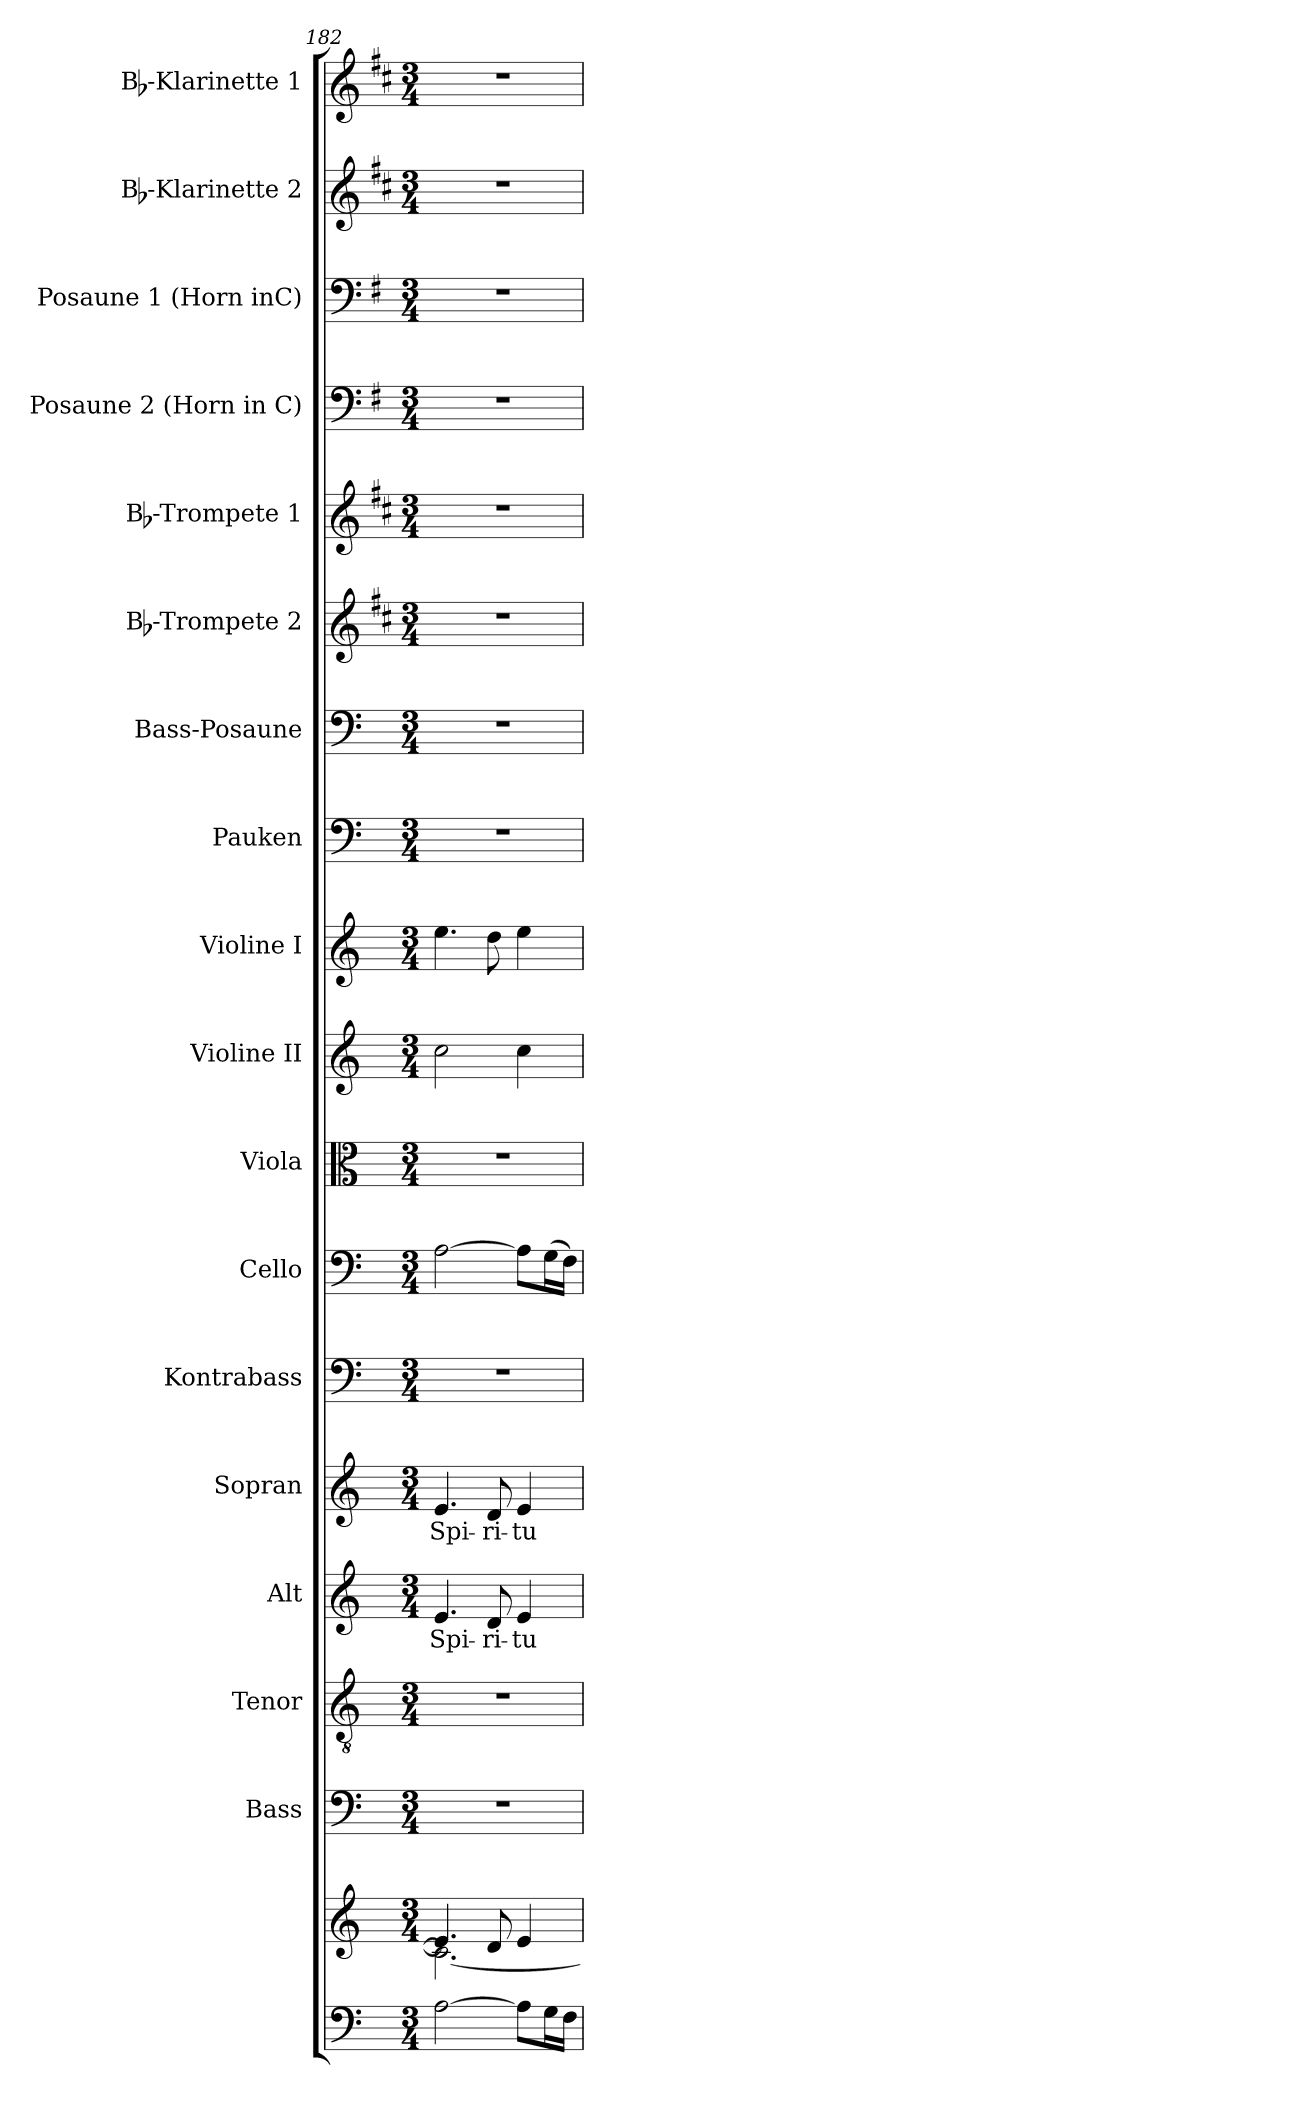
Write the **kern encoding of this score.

**kern	**kern	**kern	**kern	**kern	**text	**kern	**text	**kern	**kern	**kern	**kern	**kern	**kern	**kern	**kern	**kern	**kern	**kern	**kern	**kern
*part18	*part18	*part17	*part16	*part15	*part15	*part14	*part14	*part13	*part12	*part11	*part10	*part9	*part8	*part7	*part6	*part5	*part4	*part3	*part2	*part1
*staff19	*staff18	*staff17	*staff16	*staff15	*staff15	*staff14	*staff14	*staff13	*staff12	*staff11	*staff10	*staff9	*staff8	*staff7	*staff6	*staff5	*staff4	*staff3	*staff2	*staff1
*	*	*I"Bass	*I"Tenor	*I"Alt	*	*I"Sopran	*	*I"Kontrabass	*I"Cello	*I"Viola	*I"Violine II	*I"Violine I	*I"Pauken	*I"Bass-Posaune	*I"Bb-Trompete 2	*I"Bb-Trompete 1	*I"Posaune 2 (Horn in C)	*I"Posaune 1 (Horn inC)	*I"Bb-Klarinette 2	*I"Bb-Klarinette 1
*	*	*I'B.	*I'T.	*I'A.	*	*I'S.	*	*I'Kb.	*	*I'Vla.	*I'Vl. II	*I'Vl. I	*I'Pk.	*I'B-Pos.	*I'Bb Trp. 2	*I'Bb Trp. 1	*I'Pos. 2	*I'Pos. 1	*I'Bb Kl. 2	*I'Bb Kl. 1
*clefF4	*clefG2	*clefF4	*clefGv2	*clefG2	*	*clefG2	*	*clefF4	*clefF4	*clefC3	*clefG2	*clefG2	*clefF4	*clefF4	*clefG2	*clefG2	*clefF4	*clefF4	*clefG2	*clefG2
*	*	*	*	*	*	*	*	*ITrd7c12	*	*	*	*	*	*	*ITrd1c2	*ITrd1c2	*ITrd4c7	*ITrd4c7	*ITrd1c2	*ITrd1c2
*k[]	*k[]	*k[]	*k[]	*k[]	*	*k[]	*	*k[]	*k[]	*k[]	*k[]	*k[]	*k[]	*k[]	*k[]	*k[]	*k[]	*k[]	*k[]	*k[]
*C:	*C:	*C:	*C:	*C:	*	*C:	*	*C:	*C:	*C:	*C:	*C:	*C:	*C:	*C:	*C:	*C:	*C:	*C:	*C:
*M3/4	*M3/4	*M3/4	*M3/4	*M3/4	*	*M3/4	*	*M3/4	*M3/4	*M3/4	*M3/4	*M3/4	*M3/4	*M3/4	*M3/4	*M3/4	*M3/4	*M3/4	*M3/4	*M3/4
=182	=182	=182	=182	=182	=182	=182	=182	=182	=182	=182	=182	=182	=182	=182	=182	=182	=182	=182	=182	=182
*	*^	*	*	*	*	*	*	*	*	*	*	*	*	*	*	*	*	*	*	*
!	!	!	!	!	!	!LO:LY:b	!	!LO:LY:b	!	!	!	!	!	!	!	!	!	!	!	!	!
[2A\	4.e/]	2.c\_	2.r	2.r	4.e/	Spi-	4.e/	Spi-	2.r	[2A\	2.r	2cc\	4.ee\	2.r	2.r	2.r	2.r	2.r	2.r	2.r	2.r
!	!	!	!	!	!	!LO:LY:b	!	!LO:LY:b	!	!	!	!	!	!	!	!	!	!	!	!	!
.	8d/	.	.	.	8d/	-ri-	8d/	-ri-	.	.	.	.	8dd\	.	.	.	.	.	.	.	.
!	!	!	!	!	!	!LO:LY:b	!	!LO:LY:b	!	!	!	!	!	!	!	!	!	!	!	!	!
8A\L]	4e/	.	.	.	4e/	-tu	4e/	-tu	.	8A\L]	.	4cc\	4ee\	.	.	.	.	.	.	.	.
16G\L	.	.	.	.	.	.	.	.	.	(>16G\L	.	.	.	.	.	.	.	.	.	.	.
16F\JJ	.	.	.	.	.	.	.	.	.	16F\JJ)	.	.	.	.	.	.	.	.	.	.	.
*	*v	*v	*	*	*	*	*	*	*	*	*	*	*	*	*	*	*	*	*	*	*
=	=	=	=	=	=	=	=	=	=	=	=	=	=	=	=	=	=	=	=	=
*-	*-	*-	*-	*-	*-	*-	*-	*-	*-	*-	*-	*-	*-	*-	*-	*-	*-	*-	*-	*-
